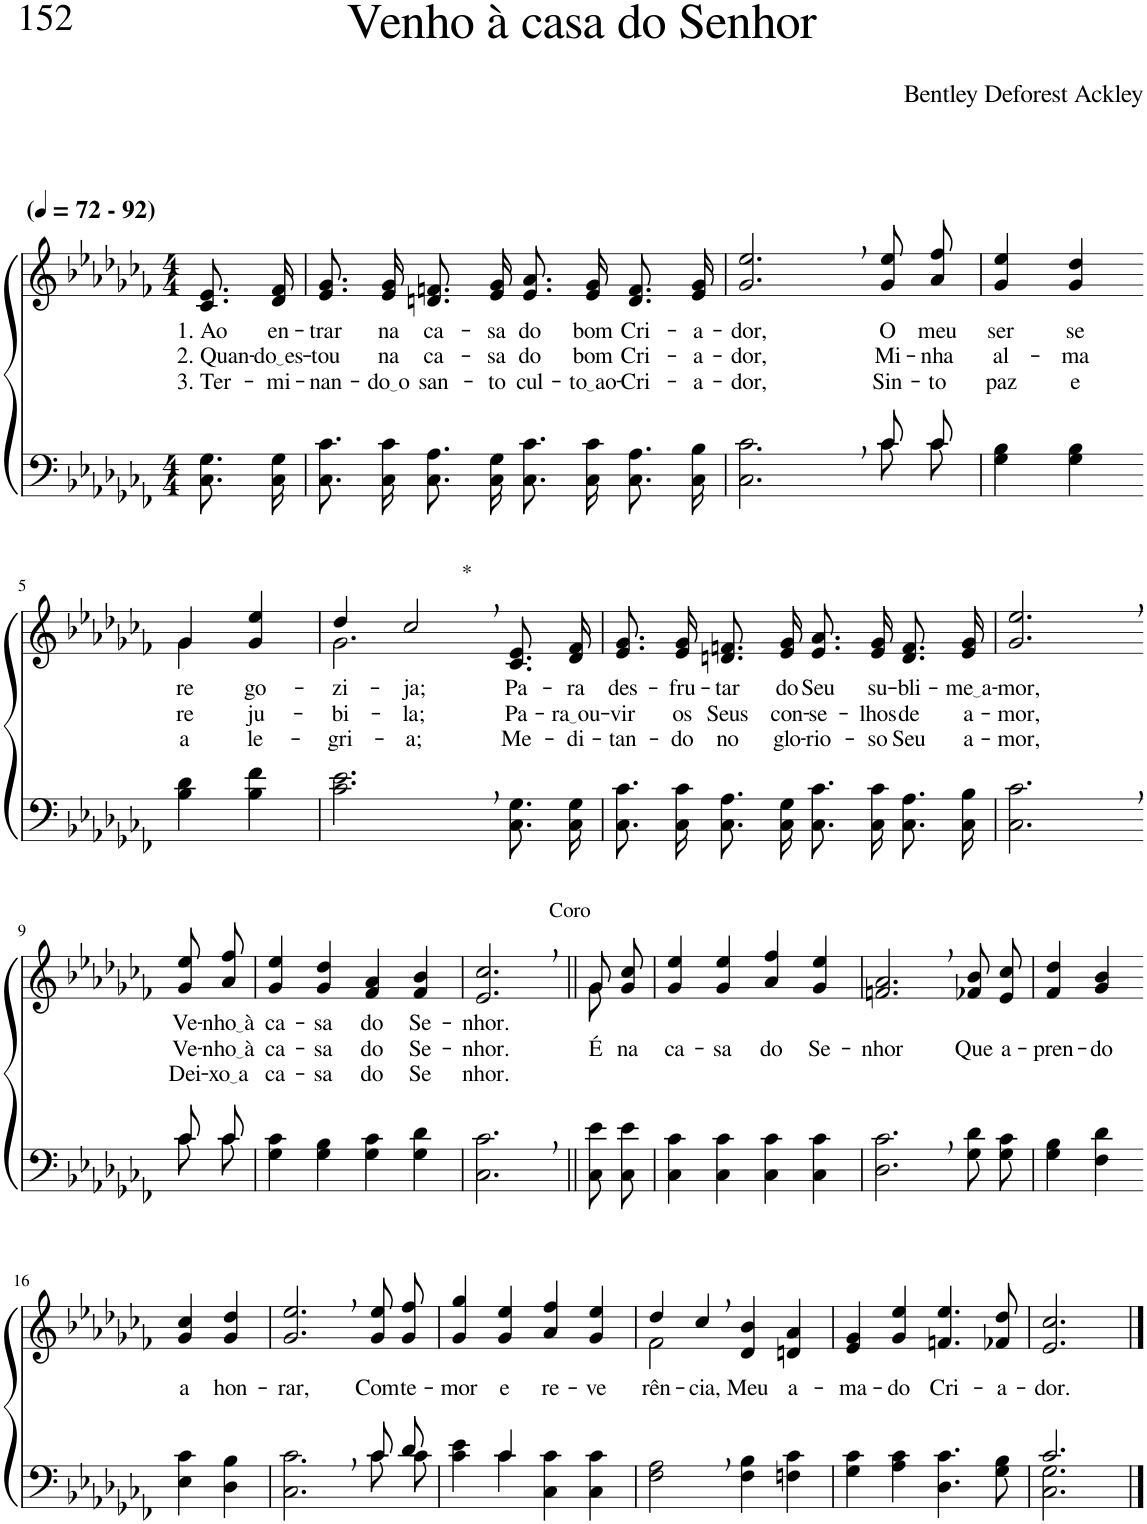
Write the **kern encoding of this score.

**kern	**kern	**text	**text	**text
*part2	*part1	*part1	*part1	*part1
*staff2	*staff1	*staff1	*staff1	*staff1
*I"Parte III e IV	*I"Parte I e II	*	*	*
*clefF4	*clefG2	*	*	*
*Trd2c3	*Trd2c3	*	*	*
*k[b-e-a-d-g-c-f-]	*k[b-e-a-d-g-c-f-]	*	*	*
*M4/4	*M4/4	*	*	*
*MM72	*MM72	*	*	*
=1	=1	=1	=1	=1
!	!LO:TX:a:B:t=(	!	!	!
!	!LO:TX:a:B:t=- 92)	!	!	!
!	!	!LO:LY:b	!LO:LY:b	!LO:LY:b
8.C-\ 8.G-\L	8.c-/ 8.e-/L	1. Ao	2. Quan-	3. Ter-
!	!	!LO:LY:b	!LO:LY:b	!LO:LY:b
16C-\ 16G-\Jk	16d-/ 16f-/Jk	en-	do es	-mi-
=2	=2	=2	=2	=2
!	!	!LO:LY:b	!LO:LY:b	!LO:LY:b
8.C-\ 8.c-\L	8.e-/ 8.g-/L	-trar	-tou	-nan-
!	!	!LO:LY:b	!LO:LY:b	!LO:LY:b
16C-\ 16c-\Jk	16e-/ 16g-/Jk	na	na	do o
!	!	!LO:LY:b	!LO:LY:b	!LO:LY:b
8.C-\ 8.A-\L	8.dn/ 8.fn/L	ca-	ca-	san-
!	!	!LO:LY:b	!LO:LY:b	!LO:LY:b
16C-\ 16G-\Jk	16e-/ 16g-/Jk	-sa	-sa	-to
!	!	!LO:LY:b	!LO:LY:b	!LO:LY:b
8.C-\ 8.c-\L	8.e-/ 8.a-/L	do	do	cul-
!	!	!LO:LY:b	!LO:LY:b	!LO:LY:b
16C-\ 16c-\Jk	16e-/ 16g-/Jk	bom	bom	to ao
!	!	!LO:LY:b	!LO:LY:b	!LO:LY:b
8.C-\ 8.A-\L	8.d/ 8.f/L	Cri-	Cri-	-Cri-
!	!	!LO:LY:b	!LO:LY:b	!LO:LY:b
16C-\ 16B-\Jk	16e-/ 16g-/Jk	-a-	-a-	-a-
=3	=3	=3	=3	=3
*^	*	*	*	*
!	!	!	!LO:LY:b	!LO:LY:b	!LO:LY:b
2.ryy	2.C-\ 2.c-\	2.g-/, 2.ee-/,	-dor,	-dor,	-dor,
!	!	!	!LO:LY:b	!LO:LY:b	!LO:LY:b
8c-/L	8c-\L	8g-\ 8ee-\L	O	Mi-	Sin-
!	!	!	!LO:LY:b	!LO:LY:b	!LO:LY:b
8c-/J	8c-\J	8a-\ 8ff-\J	meu	-nha	-to
=4	=4	=4	=4	=4	=4
!	!	!	!LO:LY:b	!LO:LY:b	!LO:LY:b
*v	*v	*	*	*	*
4G-\ 4B-\	4g-/ 4ee-/	ser	al-	paz
!	!	!LO:LY:b	!LO:LY:b	!LO:LY:b
4G-\ 4B-\	4g-/ 4dd-/	se	-ma	e
!!LO:LB:g=z
=5-	=5-	=5-	=5-	=5-
*	*^	*	*	*
!	!	!	!LO:LY:b	!LO:LY:b	!LO:LY:b
4B-\ 4d-\	4g-/	4g-\	re-	re-	a-
!	!	!	!LO:LY:b	!LO:LY:b	!LO:LY:b
4B-\ 4f-\	4g-/ 4ee-/	4ryy	-go-	-ju-	-le-
=6	=6	=6	=6	=6	=6
!	!	!	!LO:LY:b	!LO:LY:b	!LO:LY:b
2.c-\, 2.e-\,	2.g-,\	4dd-/	-zi-	-bi-	-gri-
!	!	!LO:TX:a:t=*	!	!	!
!	!	!	!LO:LY:b	!LO:LY:b	!LO:LY:b
.	.	2cc-/	-ja;	-la;	-a;
!	!	!	!LO:LY:b	!LO:LY:b	!LO:LY:b
8.C-\ 8.G-\L	4ryy	8.c-/ 8.e-/L	Pa-	Pa-	Me-
!	!	!	!LO:LY:b	!LO:LY:b	!LO:LY:b
16C-\ 16G-\Jk	.	16d-/ 16f-/Jk	-ra	ra ou	-di-
=7	=7	=7	=7	=7	=7
!	!	!	!LO:LY:b	!LO:LY:b	!LO:LY:b
*	*v	*v	*	*	*
8.C-\ 8.c-\L	8.e-/ 8.g-/L	des-	-vir	-tan-
!	!	!LO:LY:b	!LO:LY:b	!LO:LY:b
16C-\ 16c-\Jk	16e-/ 16g-/Jk	-fru-	os	-do
!	!	!LO:LY:b	!LO:LY:b	!LO:LY:b
8.C-\ 8.A-\L	8.dn/ 8.fn/L	-tar	Seus	no
!	!	!LO:LY:b	!LO:LY:b	!LO:LY:b
16C-\ 16G-\Jk	16e-/ 16g-/Jk	do	con-	glo-
!	!	!LO:LY:b	!LO:LY:b	!LO:LY:b
8.C-\ 8.c-\L	8.e-/ 8.a-/L	Seu	-se-	-rio-
!	!	!LO:LY:b	!LO:LY:b	!LO:LY:b
16C-\ 16c-\Jk	16e-/ 16g-/Jk	su-	-lhos	-so
!	!	!LO:LY:b	!LO:LY:b	!LO:LY:b
8.C-\ 8.A-\L	8.d/ 8.f/L	-bli-	de	Seu
!	!	!LO:LY:b	!LO:LY:b	!LO:LY:b
16C-\ 16B-\Jk	16e-/ 16g-/Jk	me a	a-	a-
=8	=8	=8	=8	=8
!	!	!LO:LY:b	!LO:LY:b	!LO:LY:b
2.C-\, 2.c-\,	2.g-/, 2.ee-/,	-mor,	-mor,	-mor,
!!LO:LB:g=z
=9-	=9-	=9-	=9-	=9-
*^	*	*	*	*
!	!	!	!LO:LY:b	!LO:LY:b	!LO:LY:b
8c-/L	8c-\L	8g-\ 8ee-\L	Ve-	Ve-	Dei-
!	!	!	!LO:LY:b	!LO:LY:b	!LO:LY:b
8c-/J	8c-\J	8a-\ 8ff-\J	nho à	nho à	xo a
=10	=10	=10	=10	=10	=10
!	!	!	!LO:LY:b	!LO:LY:b	!LO:LY:b
*v	*v	*	*	*	*
4G-\ 4c-\	4g-/ 4ee-/	ca-	ca-	ca-
!	!	!LO:LY:b	!LO:LY:b	!LO:LY:b
4G-\ 4B-\	4g-/ 4dd-/	-sa	-sa	-sa
!	!	!LO:LY:b	!LO:LY:b	!LO:LY:b
4G-\ 4c-\	4f-/ 4a-/	do	do	do
!	!	!LO:LY:b	!LO:LY:b	!LO:LY:b
4G-\ 4d-\	4f-/ 4b-/	Se-	Se-	Se
=11	=11	=11	=11	=11
!	!LO:TX:a:t=Coro	!	!	!
!	!	!LO:LY:b	!LO:LY:b	!LO:LY:b
2.C-\, 2.c-\,	2.e-/, 2.cc-/,	-nhor.	-nhor.	nhor.
=12||	=12||	=12||	=12||	=12||
*	*^	*	*	*
!	!	!	!	!LO:LY:b	!
8C-\ 8e-\L	8g-/L	8g-\	.	É	.
!	!	!	!	!LO:LY:b	!
8C-\ 8e-\J	8g-/ 8cc-/J	8ryy	.	na	.
=13	=13	=13	=13	=13	=13
!	!	!	!	!LO:LY:b	!
*	*v	*v	*	*	*
4C-\ 4c-\	4g-/ 4ee-/	.	ca-	.
!	!	!	!LO:LY:b	!
4C-\ 4c-\	4g-/ 4ee-/	.	-sa	.
!	!	!	!LO:LY:b	!
4C-\ 4c-\	4a-/ 4ff-/	.	do	.
!	!	!	!LO:LY:b	!
4C-\ 4c-\	4g-/ 4ee-/	.	Se-	.
=14	=14	=14	=14	=14
!	!	!	!LO:LY:b	!
2.D-\, 2.c-\,	2.fn/, 2.a-/,	.	-nhor	.
!	!	!	!LO:LY:b	!
8G-\ 8d-\L	8f-X/ 8b-/L	.	Que	.
!	!	!	!LO:LY:b	!
8G-\ 8c-\J	8e-/ 8cc-/J	.	a-	.
=15	=15	=15	=15	=15
!	!	!	!LO:LY:b	!
4G-\ 4B-\	4f-/ 4dd-/	.	-pren-	.
!	!	!	!LO:LY:b	!
4F-\ 4d-\	4g-/ 4b-/	.	-do	.
!!LO:LB:g=z
=16-	=16-	=16-	=16-	=16-
!	!	!LO:LY:b	!	!
4E-\ 4c-\	4g-/ 4cc-/	a	.	.
!	!	!LO:LY:b	!	!
4D-\ 4B-\	4g-/ 4dd-/	hon-	.	.
=17	=17	=17	=17	=17
*^	*	*	*	*
!	!	!	!LO:LY:b	!	!
2.ryy	2.C-\ 2.c-\	2.g-/, 2.ee-/,	-rar,	.	.
!	!	!	!LO:LY:b	!	!
8c-/L	8c-\L	8g-\ 8ee-\L	Com	.	.
!	!	!	!LO:LY:b	!	!
8d-/J	8c-\J	8g-\ 8ff-\J	te-	.	.
=18	=18	=18	=18	=18	=18
!	!	!	!LO:LY:b	!	!
4ryy	4c-\ 4e-\	4g-/ 4gg-/	-mor	.	.
!	!	!	!LO:LY:b	!	!
4c-/	4c-\	4g-/ 4ee-/	e	.	.
!	!	!	!LO:LY:b	!	!
2ryy	4C-\ 4c-\	4a-/ 4ff-/	re-	.	.
!	!	!	!LO:LY:b	!	!
.	4C-\ 4c-\	4g-/ 4ee-/	-ve-	.	.
=19	=19	=19	=19	=19	=19
*	*	*^	*	*	*
!	!	!	!	!LO:LY:b	!	!
*v	*v	*	*	*	*	*
2F-\, 2A-\,	4dd-/	2f-\	-rên-	.	.
!	!	!	!LO:LY:b	!	!
.	4cc-,/	.	-cia,	.	.
!	!	!	!LO:LY:b	!	!
4F-\ 4B-\	4d-/ 4b-/	2ryy	Meu	.	.
!	!	!	!LO:LY:b	!	!
4Fn\ 4c-\	4dn/ 4a-/	.	a-	.	.
*	*v	*v	*	*	*
=20	=20	=20	=20	=20
!	!	!LO:LY:b	!	!
4G-\ 4c-\	4e-/ 4g-/	-ma-	.	.
!	!	!LO:LY:b	!	!
4A-\ 4c-\	4g-/ 4ee-/	-do	.	.
!	!	!LO:LY:b	!	!
4.D-\ 4.c-\	4.fn/ 4.ee-/	Cri-	.	.
!	!	!LO:LY:b	!	!
8G-\ 8B-\	8f-X/ 8dd-/	-a-	.	.
=21	=21	=21	=21	=21
*^	*	*	*	*
!	!	!	!LO:LY:b	!	!
2.c-/	2.C-\ 2.G-\	2.e-/ 2.cc-/	-dor.	.	.
*v	*v	*	*	*	*
==	==	==	==	==
*-	*-	*-	*-	*-
